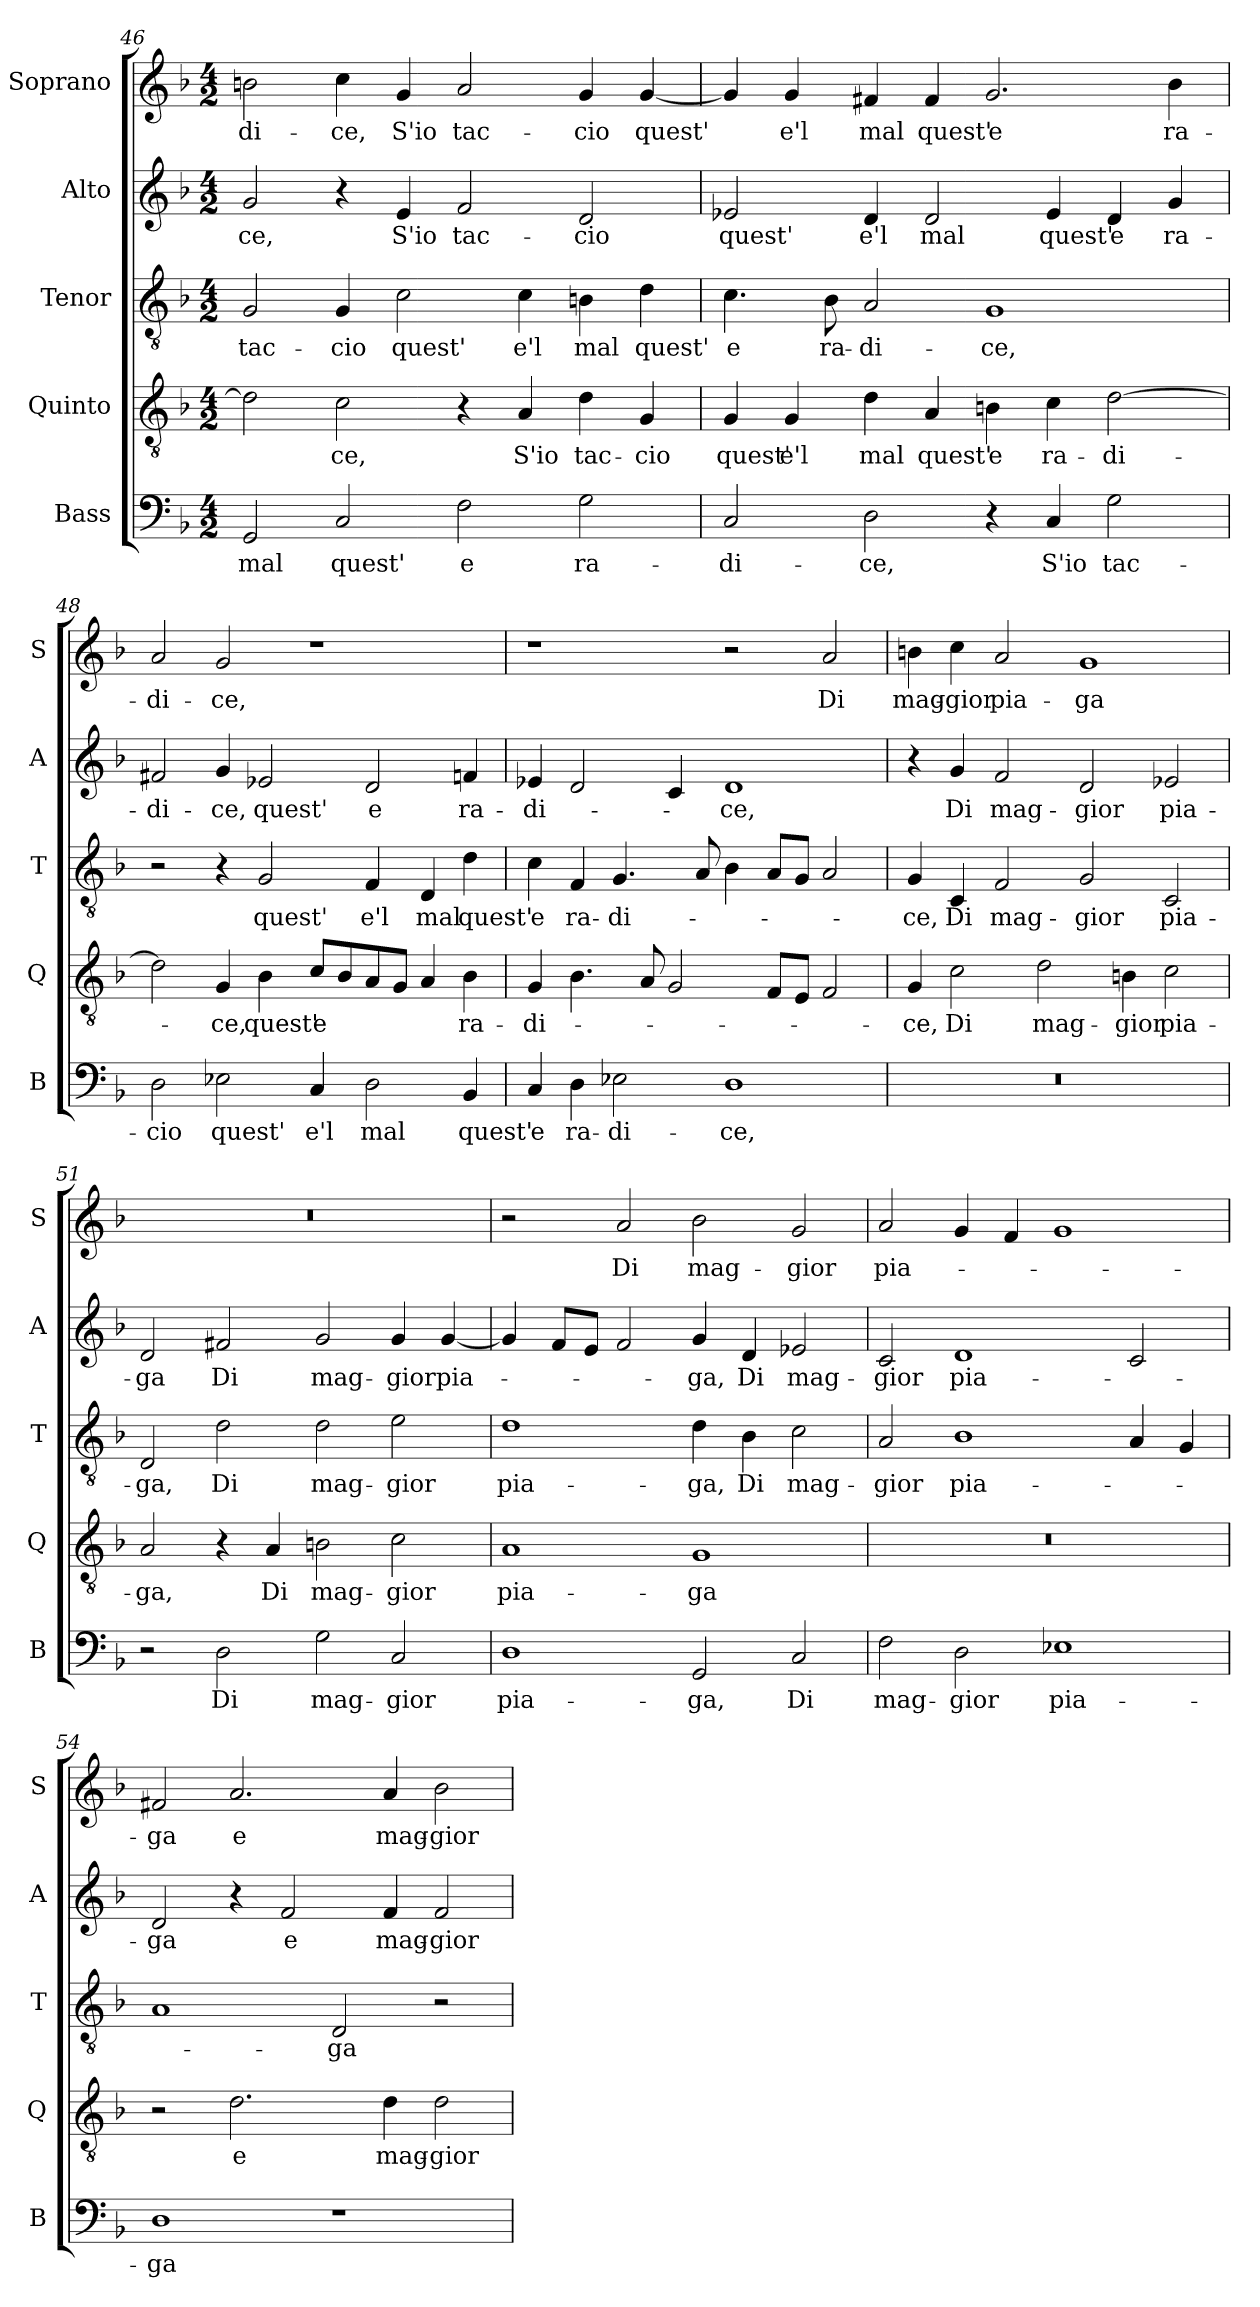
**kern	**text	**kern	**text	**kern	**text	**kern	**text	**kern	**text
*part5	*part5	*part4	*part4	*part3	*part3	*part2	*part2	*part1	*part1
*staff5	*staff5	*staff4	*staff4	*staff3	*staff3	*staff2	*staff2	*staff1	*staff1
*I"Bass	*	*I"Quinto	*	*I"Tenor	*	*I"Alto	*	*I"Soprano	*
*I'B	*	*I'Q	*	*I'T	*	*I'A	*	*I'S	*
*clefF4	*	*clefGv2	*	*clefGv2	*	*clefG2	*	*clefG2	*
*k[b-]	*	*k[b-]	*	*k[b-]	*	*k[b-]	*	*k[b-]	*
*F:	*	*F:	*	*F:	*	*F:	*	*F:	*
*M4/2	*	*M4/2	*	*M4/2	*	*M4/2	*	*M4/2	*
=46	=46	=46	=46	=46	=46	=46	=46	=46	=46
!	!LO:LY:b	!	!	!	!LO:LY:b	!	!LO:LY:b	!	!LO:LY:b
2GG/	mal	2d\]	.	2G/	tac-	2g/	-ce,	2bn\	-di-
!	!LO:LY:b	!	!LO:LY:b	!	!LO:LY:b	!	!	!	!LO:LY:b
2C/	quest'	2c\	-ce,	4G/	-cio	4r	.	4cc\	-ce,
!	!	!	!	!	!LO:LY:b	!	!LO:LY:b	!	!LO:LY:b
.	.	.	.	2c\	quest'	4e/	S'io	4g/	S'io
!	!LO:LY:b	!	!	!	!	!	!LO:LY:b	!	!LO:LY:b
2F\	e	4r	.	.	.	2f/	tac-	2a/	tac-
!	!	!	!LO:LY:b	!	!LO:LY:b	!	!	!	!
.	.	4A/	S'io	4c\	e'l	.	.	.	.
!	!LO:LY:b	!	!LO:LY:b	!	!LO:LY:b	!	!LO:LY:b	!	!LO:LY:b
2G\	ra-	4d\	tac-	4Bn\	mal	2d/	-cio	4g/	-cio
!	!	!	!LO:LY:b	!	!LO:LY:b	!	!	!	!LO:LY:b
.	.	4G/	-cio	4d\	quest'	.	.	[4g/	quest'
!!LO:LB:g=z
=47	=47	=47	=47	=47	=47	=47	=47	=47	=47
!	!LO:LY:b	!	!LO:LY:b	!	!LO:LY:b	!	!LO:LY:b	!	!
2C/	-di-	4G/	quest'	4.c\	e	2e-X/	quest'	4g/]	.
!	!	!	!LO:LY:b	!	!	!	!	!	!LO:LY:b
.	.	4G/	e'l	.	.	.	.	4g/	e'l
!	!	!	!	!	!LO:LY:b	!	!	!	!
.	.	.	.	8B-\	ra-	.	.	.	.
!	!LO:LY:b	!	!LO:LY:b	!	!LO:LY:b	!	!LO:LY:b	!	!LO:LY:b
2D\	-ce,	4d\	mal	2A/	-di-	4d/	e'l	4f#X/	mal
!	!	!	!LO:LY:b	!	!	!	!LO:LY:b	!	!LO:LY:b
.	.	4A/	quest'	.	.	2d/	mal	4f#/	quest'
!	!	!	!LO:LY:b	!	!LO:LY:b	!	!	!	!LO:LY:b
4r	.	4Bn\	e	1G	-ce,	.	.	2.g/	e
!	!LO:LY:b	!	!LO:LY:b	!	!	!	!LO:LY:b	!	!
4C/	S'io	4c\	ra-	.	.	4e-/	quest'	.	.
!	!LO:LY:b	!	!LO:LY:b	!	!	!	!LO:LY:b	!	!
2G\	tac-	[2d\	-di-	.	.	4d/	e	.	.
!	!	!	!	!	!	!	!LO:LY:b	!	!LO:LY:b
.	.	.	.	.	.	4g/	ra-	4b-\	ra-
=48	=48	=48	=48	=48	=48	=48	=48	=48	=48
!	!LO:LY:b	!	!	!	!	!	!LO:LY:b	!	!LO:LY:b
2D\	-cio	2d\]	.	2r	.	2f#X/	-di-	2a/	-di-
!	!LO:LY:b	!	!LO:LY:b	!	!	!	!LO:LY:b	!	!LO:LY:b
2E-X\	quest'	4G/	-ce,	4r	.	4g/	-ce,	2g/	-ce,
!	!	!	!LO:LY:b	!	!LO:LY:b	!	!LO:LY:b	!	!
.	.	4B-\	quest'	2G/	quest'	2e-X/	quest'	.	.
!	!LO:LY:b	!	!LO:LY:b	!	!	!	!	!	!
4C/	e'l	8c/L	e	.	.	.	.	1r	.
.	.	8B-/	.	.	.	.	.	.	.
!	!LO:LY:b	!	!	!	!LO:LY:b	!	!LO:LY:b	!	!
2D\	mal	8A/	.	4F/	e'l	2d/	e	.	.
.	.	8G/J	.	.	.	.	.	.	.
!	!	!	!	!	!LO:LY:b	!	!	!	!
.	.	4A/	.	4D/	mal	.	.	.	.
!	!LO:LY:b	!	!LO:LY:b	!	!LO:LY:b	!	!LO:LY:b	!	!
4BB-/	quest'	4B-\	ra-	4d\	quest'	4fn/	ra-	.	.
=49	=49	=49	=49	=49	=49	=49	=49	=49	=49
!	!LO:LY:b	!	!LO:LY:b	!	!LO:LY:b	!	!LO:LY:b	!	!
4C/	e	4G/	-di-	4c\	e	4e-X/	-di-	1r	.
!	!LO:LY:b	!	!	!	!LO:LY:b	!	!	!	!
4D\	ra-	4.B-\	.	4F/	ra-	2d/	.	.	.
!	!LO:LY:b	!	!	!	!LO:LY:b	!	!	!	!
2E-X\	-di-	.	.	4.G/	-di-	.	.	.	.
.	.	8A/	.	.	.	.	.	.	.
.	.	2G/	.	.	.	4c/	.	.	.
.	.	.	.	8A/	.	.	.	.	.
!	!LO:LY:b	!	!	!	!	!	!LO:LY:b	!	!
1D	-ce,	.	.	4B-\	.	1d	-ce,	2r	.
.	.	8F/L	.	8A/L	.	.	.	.	.
.	.	8E/J	.	8G/J	.	.	.	.	.
!	!	!	!	!	!	!	!	!	!LO:LY:b
.	.	2F/	.	2A/	.	.	.	2a/	Di
!!LO:LB:g=z
=50	=50	=50	=50	=50	=50	=50	=50	=50	=50
!	!	!	!LO:LY:b	!	!LO:LY:b	!	!	!	!LO:LY:b
0r	.	4G/	-ce,	4G/	-ce,	4r	.	4bn\	mag-
!	!	!	!LO:LY:b	!	!LO:LY:b	!	!LO:LY:b	!	!LO:LY:b
.	.	2c\	Di	4C/	Di	4g/	Di	4cc\	-gior
!	!	!	!	!	!LO:LY:b	!	!LO:LY:b	!	!LO:LY:b
.	.	.	.	2F/	mag-	2f/	mag-	2a/	pia-
!	!	!	!LO:LY:b	!	!	!	!	!	!
.	.	2d\	mag-	.	.	.	.	.	.
!	!	!	!	!	!LO:LY:b	!	!LO:LY:b	!	!LO:LY:b
.	.	.	.	2G/	-gior	2d/	-gior	1g	-ga
!	!	!	!LO:LY:b	!	!	!	!	!	!
.	.	4Bn\	-gior	.	.	.	.	.	.
!	!	!	!LO:LY:b	!	!LO:LY:b	!	!LO:LY:b	!	!
.	.	2c\	pia-	2C/	pia-	2e-X/	pia-	.	.
=51	=51	=51	=51	=51	=51	=51	=51	=51	=51
!	!	!	!LO:LY:b	!	!LO:LY:b	!	!LO:LY:b	!	!
2r	.	2A/	-ga,	2D/	-ga,	2d/	-ga	0r	.
!	!LO:LY:b	!	!	!	!LO:LY:b	!	!LO:LY:b	!	!
2D\	Di	4r	.	2d\	Di	2f#X/	Di	.	.
!	!	!	!LO:LY:b	!	!	!	!	!	!
.	.	4A/	Di	.	.	.	.	.	.
!	!LO:LY:b	!	!LO:LY:b	!	!LO:LY:b	!	!LO:LY:b	!	!
2G\	mag-	2Bn\	mag-	2d\	mag-	2g/	mag-	.	.
!	!LO:LY:b	!	!LO:LY:b	!	!LO:LY:b	!	!LO:LY:b	!	!
2C/	-gior	2c\	-gior	2e\	-gior	4g/	-gior	.	.
!	!	!	!	!	!	!	!LO:LY:b	!	!
.	.	.	.	.	.	[4g/	pia-	.	.
=52	=52	=52	=52	=52	=52	=52	=52	=52	=52
!	!LO:LY:b	!	!LO:LY:b	!	!LO:LY:b	!	!	!	!
1D	pia-	1A	pia-	1d	pia-	4g/]	.	2r	.
.	.	.	.	.	.	8f/L	.	.	.
.	.	.	.	.	.	8e/J	.	.	.
!	!	!	!	!	!	!	!	!	!LO:LY:b
.	.	.	.	.	.	2f/	.	2a/	Di
!	!LO:LY:b	!	!LO:LY:b	!	!LO:LY:b	!	!LO:LY:b	!	!LO:LY:b
2GG/	-ga,	1G	-ga	4d\	-ga,	4g/	-ga,	2b-\	mag-
!	!	!	!	!	!LO:LY:b	!	!LO:LY:b	!	!
.	.	.	.	4B-\	Di	4d/	Di	.	.
!	!LO:LY:b	!	!	!	!LO:LY:b	!	!LO:LY:b	!	!LO:LY:b
2C/	Di	.	.	2c\	mag-	2e-X/	mag-	2g/	-gior
!!LO:PB:g=z
=53	=53	=53	=53	=53	=53	=53	=53	=53	=53
!	!LO:LY:b	!	!	!	!LO:LY:b	!	!LO:LY:b	!	!LO:LY:b
2F\	mag-	0r	.	2A/	-gior	2c/	-gior	2a/	pia-
!	!LO:LY:b	!	!	!	!LO:LY:b	!	!LO:LY:b	!	!
2D\	-gior	.	.	1B-	pia-	1d	pia-	4g/	.
.	.	.	.	.	.	.	.	4f/	.
!	!LO:LY:b	!	!	!	!	!	!	!	!
1E-X	pia-	.	.	.	.	.	.	1g	.
.	.	.	.	4A/	.	2c/	.	.	.
.	.	.	.	4G/	.	.	.	.	.
=54	=54	=54	=54	=54	=54	=54	=54	=54	=54
!	!LO:LY:b	!	!	!	!	!	!LO:LY:b	!	!LO:LY:b
1D	-ga	2r	.	1A	.	2d/	-ga	2f#X/	-ga
!	!	!	!LO:LY:b	!	!	!	!	!	!LO:LY:b
.	.	2.d\	e	.	.	4r	.	2.a/	e
!	!	!	!	!	!	!	!LO:LY:b	!	!
.	.	.	.	.	.	2f/	e	.	.
!	!	!	!	!	!LO:LY:b	!	!	!	!
1r	.	.	.	2D/	-ga	.	.	.	.
!	!	!	!LO:LY:b	!	!	!	!LO:LY:b	!	!LO:LY:b
.	.	4d\	mag-	.	.	4f/	mag-	4a/	mag-
!	!	!	!LO:LY:b	!	!	!	!LO:LY:b	!	!LO:LY:b
.	.	2d\	-gior	2r	.	2f/	-gior	2b-\	-gior
=	=	=	=	=	=	=	=	=	=
*-	*-	*-	*-	*-	*-	*-	*-	*-	*-
